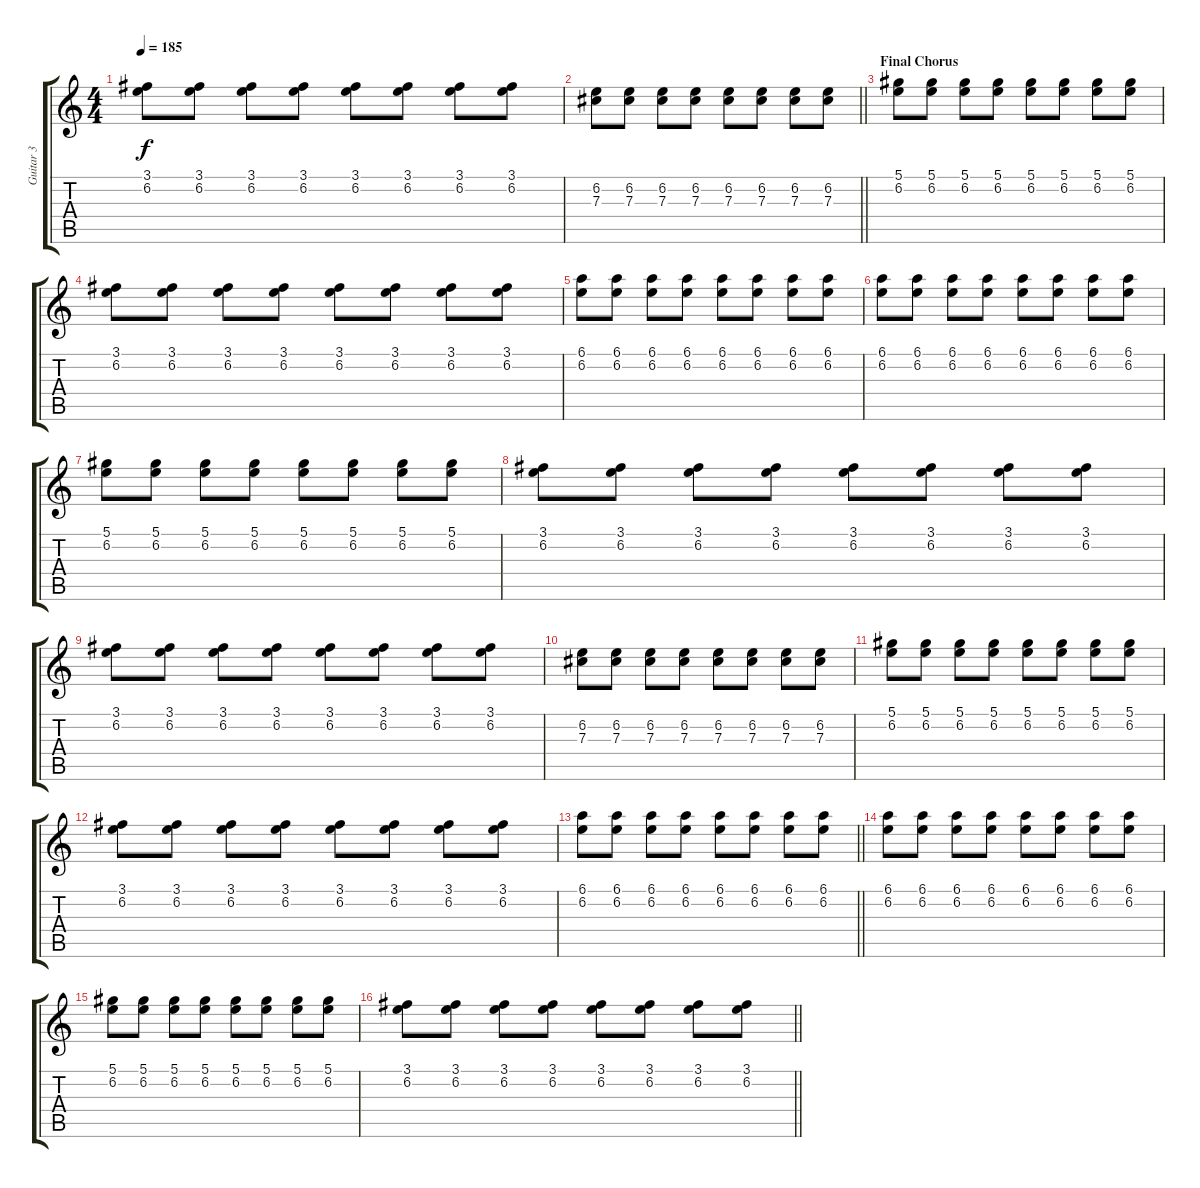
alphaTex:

\track ("Guitar 3" "Guitar 3") {instrument distortionguitar}
\staff {score tabs}
\tuning (Eb4 Bb3 Gb3 Db3 Ab2 Eb2) {hide}
\ts (4 4)
\tempo 185
\clef g2
\ks c
(3.1 6.2).8{dy f} (3.1 6.2).8 (3.1 6.2).8 (3.1 6.2).8 (3.1 6.2).8 (3.1 6.2).8 (3.1 6.2).8 (3.1 6.2).8 |
\barLineRight lightlight
(6.2 7.3).8 (6.2 7.3).8 (6.2 7.3).8 (6.2 7.3).8 (6.2 7.3).8 (6.2 7.3).8 (6.2 7.3).8 (6.2 7.3).8 |
\section ("" "Final Chorus")
(5.1 6.2).8 (5.1 6.2).8 (5.1 6.2).8 (5.1 6.2).8 (5.1 6.2).8 (5.1 6.2).8 (5.1 6.2).8 (5.1 6.2).8 |
(3.1 6.2).8 (3.1 6.2).8 (3.1 6.2).8 (3.1 6.2).8 (3.1 6.2).8 (3.1 6.2).8 (3.1 6.2).8 (3.1 6.2).8 |
(6.1 6.2).8 (6.1 6.2).8 (6.1 6.2).8 (6.1 6.2).8 (6.1 6.2).8 (6.1 6.2).8 (6.1 6.2).8 (6.1 6.2).8 |
(6.1 6.2).8 (6.1 6.2).8 (6.1 6.2).8 (6.1 6.2).8 (6.1 6.2).8 (6.1 6.2).8 (6.1 6.2).8 (6.1 6.2).8 |
(5.1 6.2).8 (5.1 6.2).8 (5.1 6.2).8 (5.1 6.2).8 (5.1 6.2).8 (5.1 6.2).8 (5.1 6.2).8 (5.1 6.2).8 |
(3.1 6.2).8 (3.1 6.2).8 (3.1 6.2).8 (3.1 6.2).8 (3.1 6.2).8 (3.1 6.2).8 (3.1 6.2).8 (3.1 6.2).8 |
(3.1 6.2).8 (3.1 6.2).8 (3.1 6.2).8 (3.1 6.2).8 (3.1 6.2).8 (3.1 6.2).8 (3.1 6.2).8 (3.1 6.2).8 |
(6.2 7.3).8 (6.2 7.3).8 (6.2 7.3).8 (6.2 7.3).8 (6.2 7.3).8 (6.2 7.3).8 (6.2 7.3).8 (6.2 7.3).8 |
(5.1 6.2).8 (5.1 6.2).8 (5.1 6.2).8 (5.1 6.2).8 (5.1 6.2).8 (5.1 6.2).8 (5.1 6.2).8 (5.1 6.2).8 |
(3.1 6.2).8 (3.1 6.2).8 (3.1 6.2).8 (3.1 6.2).8 (3.1 6.2).8 (3.1 6.2).8 (3.1 6.2).8 (3.1 6.2).8 |
\barLineRight lightlight
(6.1 6.2).8 (6.1 6.2).8 (6.1 6.2).8 (6.1 6.2).8 (6.1 6.2).8 (6.1 6.2).8 (6.1 6.2).8 (6.1 6.2).8 |
(6.1 6.2).8 (6.1 6.2).8 (6.1 6.2).8 (6.1 6.2).8 (6.1 6.2).8 (6.1 6.2).8 (6.1 6.2).8 (6.1 6.2).8 |
(5.1 6.2).8 (5.1 6.2).8 (5.1 6.2).8 (5.1 6.2).8 (5.1 6.2).8 (5.1 6.2).8 (5.1 6.2).8 (5.1 6.2).8 |
\barLineRight lightlight
(3.1 6.2).8 (3.1 6.2).8 (3.1 6.2).8 (3.1 6.2).8 (3.1 6.2).8 (3.1 6.2).8 (3.1 6.2).8 (3.1 6.2).8
